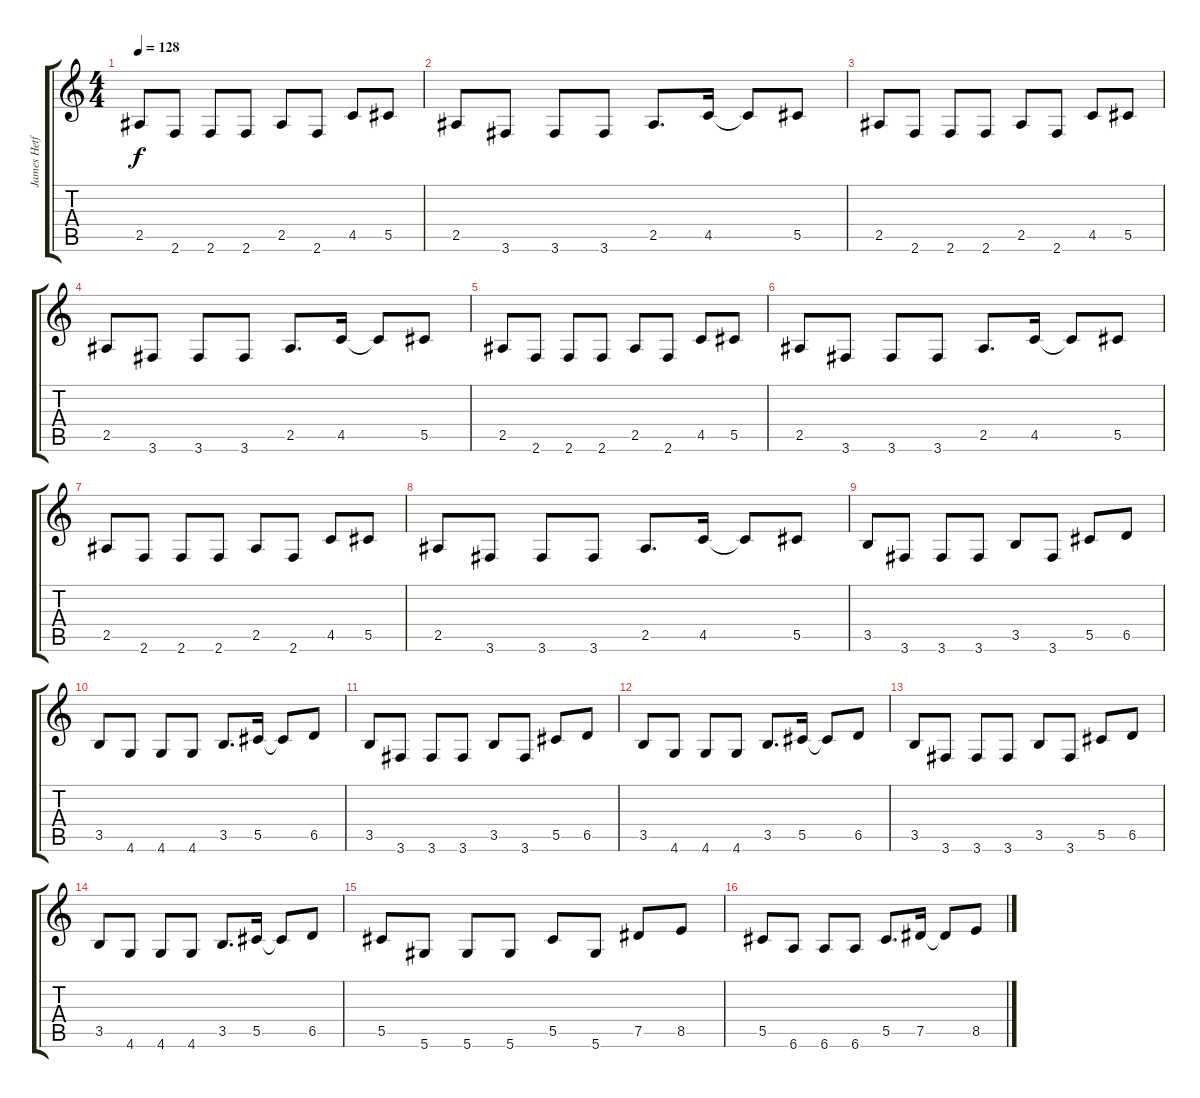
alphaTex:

\track ("James Hetfield" "James Hetf") {instrument electricguitarjazz}
\staff {score tabs}
\tuning (Eb4 Bb3 Gb3 Db3 Ab2 Eb2) {hide}
\ts (4 4)
\tempo 128
\clef g2
\ks c
2.5.8{dy f} 2.6.8 2.6.8 2.6.8 2.5.8 2.6.8 4.5.8 5.5.8 |
2.5.8 3.6.8 3.6.8 3.6.8 2.5.8{d} 4.5.16 4.5{t}.8 5.5.8 |
2.5.8 2.6.8 2.6.8 2.6.8 2.5.8 2.6.8 4.5.8 5.5.8 |
2.5.8 3.6.8 3.6.8 3.6.8 2.5.8{d} 4.5.16 4.5{t}.8 5.5.8 |
2.5.8 2.6.8 2.6.8 2.6.8 2.5.8 2.6.8 4.5.8 5.5.8 |
2.5.8 3.6.8 3.6.8 3.6.8 2.5.8{d} 4.5.16 4.5{t}.8 5.5.8 |
2.5.8 2.6.8 2.6.8 2.6.8 2.5.8 2.6.8 4.5.8 5.5.8 |
2.5.8 3.6.8 3.6.8 3.6.8 2.5.8{d} 4.5.16 4.5{t}.8 5.5.8 |
3.5.8 3.6.8 3.6.8 3.6.8 3.5.8 3.6.8 5.5.8 6.5.8 |
3.5.8 4.6.8 4.6.8 4.6.8 3.5.8{d} 5.5.16 5.5{t}.8 6.5.8 |
3.5.8 3.6.8 3.6.8 3.6.8 3.5.8 3.6.8 5.5.8 6.5.8 |
3.5.8 4.6.8 4.6.8 4.6.8 3.5.8{d} 5.5.16 5.5{t}.8 6.5.8 |
3.5.8 3.6.8 3.6.8 3.6.8 3.5.8 3.6.8 5.5.8 6.5.8 |
3.5.8 4.6.8 4.6.8 4.6.8 3.5.8{d} 5.5.16 5.5{t}.8 6.5.8 |
5.5.8 5.6.8 5.6.8 5.6.8 5.5.8 5.6.8 7.5.8 8.5.8 |
5.5.8 6.6.8 6.6.8 6.6.8 5.5.8{d} 7.5.16 7.5{t}.8 8.5.8
